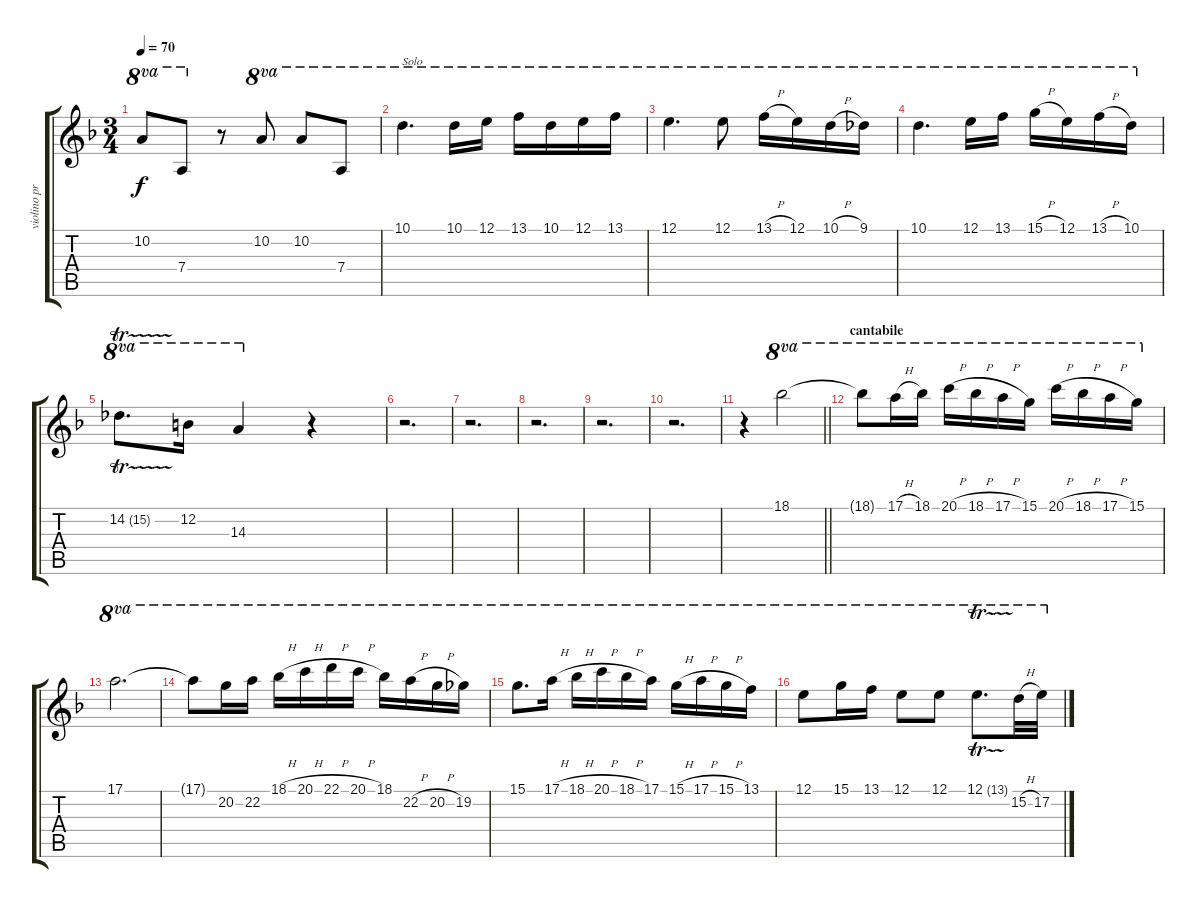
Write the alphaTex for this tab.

\track ("violino principale" "violino pr") {instrument overdrivenguitar}
\staff {score tabs}
\tuning (E4 B3 G3 D3 A2 E2) {hide}
\ts (3 4)
\tempo 70
\clef g2
\ks dminor
10.2.8{ot 8va dy f} 7.4.8{ot 8va} r.8 10.2.8{ot 8va} 10.2.8{ot 8va} 7.4.8{ot 8va} |
10.1.4{d ot 8va txt "Solo"} 10.1.16{ot 8va} 12.1.16{ot 8va} 13.1.16{ot 8va} 10.1.16{ot 8va} 12.1.16{ot 8va} 13.1.16{ot 8va} |
12.1.4{d ot 8va} 12.1.8{ot 8va} 13.1{h}.16{ot 8va} 12.1.16{ot 8va} 10.1{h}.16{ot 8va} 9.1.16{ot 8va} |
10.1.4{d ot 8va} 12.1.16{ot 8va} 13.1.16{ot 8va} 15.1{h}.16{ot 8va} 12.1.16{ot 8va} 13.1{h}.16{ot 8va} 10.1.16{ot 8va} |
14.2{tr (15 64)}.8{d ot 8va} 12.2.16{ot 8va} 14.3.4{ot 8va} r.4 |
r.2{d} |
r.2{d} |
r.2{d} |
r.2{d} |
r.2{d} |
\barLineRight lightlight
r.4 18.1.2{ot 8va} |
\section ("" "cantabile")
18.1{t}.8{ot 8va} 17.1{h}.16{ot 8va} 18.1.16{ot 8va} 20.1{h}.16{ot 8va} 18.1{h}.16{ot 8va} 17.1{h}.16{ot 8va} 15.1.16{ot 8va} 20.1{h}.16{ot 8va} 18.1{h}.16{ot 8va} 17.1{h}.16{ot 8va} 15.1.16{ot 8va} |
17.1.2{d ot 8va} |
17.1{t}.8{ot 8va} 20.2.16{ot 8va} 22.2.16{ot 8va} 18.1{h}.16{ot 8va} 20.1{h}.16{ot 8va} 22.1{h}.16{ot 8va} 20.1{h}.16{ot 8va} 18.1.16{ot 8va} 22.2{h}.16{ot 8va} 20.2{h}.16{ot 8va} 19.2.16{ot 8va} |
15.1.8{d ot 8va} 17.1{h}.16{ot 8va} 18.1{h}.16{ot 8va} 20.1{h}.16{ot 8va} 18.1{h}.16{ot 8va} 17.1.16{ot 8va} 15.1{h}.16{ot 8va} 17.1{h}.16{ot 8va} 15.1{h}.16{ot 8va} 13.1.16{ot 8va} |
12.1.8{ot 8va} 15.1.16{ot 8va} 13.1.16{ot 8va} 12.1.8{ot 8va} 12.1.8{ot 8va} 12.1{tr (13 32)}.8{d ot 8va} 15.2{h}.32{ot 8va} 17.2.32{ot 8va}
